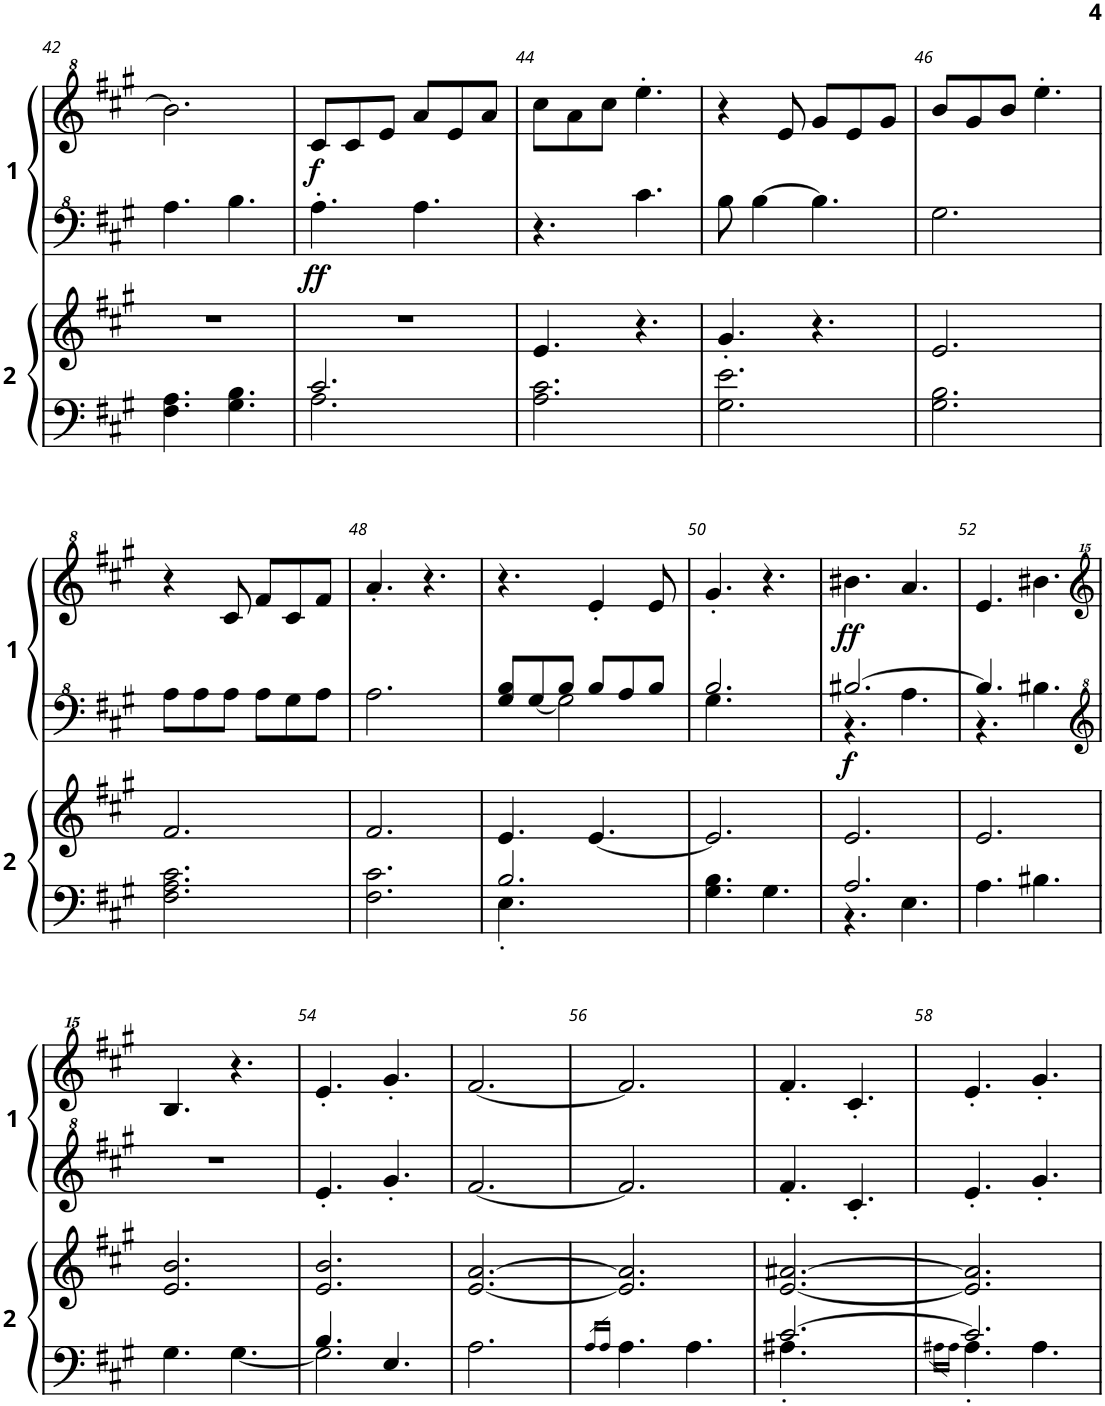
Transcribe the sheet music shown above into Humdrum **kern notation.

**kern	**kern	**kern	**kern	**dynam
*part2	*part2	*part1	*part1	*part1
*staff4	*staff3	*staff2	*staff1	*staff1/2
*I"Player 2	*	*I"Player 1	*	*
!!LO:PB:g=z
*clefF4	*clefG2	*clefF^4	*clefG^2	*
*k[f#c#g#]	*k[f#c#g#]	*k[f#c#g#]	*k[f#c#g#]	*
*M6/8	*M6/8	*M6/8	*M6/8	*
=42	=42	=42	=42	=42
4.F#\ 4.A\	2.r	4.a\	2.bb\]	.
4.G#\ 4.B\	.	4.b\	.	.
=43	=43	=43	=43	=43
*^	*	*	*	*
!	!	!	!	!	!LO:DY:b=2
!	!	!	!	!	!LO:DY:n=1:b
2.c#/	2.A\	2.r	4.a'\	8cc#/L	ff f
.	.	.	.	8cc#/	.
.	.	.	.	8ee/J	.
.	.	.	4.a\	8aa/L	.
.	.	.	.	8ee/	.
.	.	.	.	8aa/J	.
*v	*v	*	*	*	*
=44	=44	=44	=44	=44
2.A\ 2.c#\	4.e/	4.r	8ccc#\L	.
.	.	.	8aa\	.
.	.	.	8ccc#\J	.
.	4.r	4.cc#\	4.eee'\	.
=45	=45	=45	=45	=45
2.G#\ 2.e\	4.g#'/	8b\	4r	.
.	.	[4b\	.	.
.	.	.	8ee/	.
.	4.r	4.b\]	8gg#/L	.
.	.	.	8ee/	.
.	.	.	8gg#/J	.
=46	=46	=46	=46	=46
2.G#\ 2.B\	2.e/	2.g#\	8bb/L	.
.	.	.	8gg#/	.
.	.	.	8bb/J	.
.	.	.	4.eee'\	.
!!LO:LB:g=z
=47	=47	=47	=47	=47
2.F#\ 2.A\ 2.c#\	2.f#/	8a\L	4r	.
.	.	8a\	.	.
.	.	8a\J	8cc#/	.
.	.	8a\L	8ff#/L	.
.	.	8g#\	8cc#/	.
.	.	8a\J	8ff#/J	.
=48	=48	=48	=48	=48
2.F#\ 2.c#\	2.f#/	2.a\	4.aa'/	.
.	.	.	4.r	.
=49	=49	=49	=49	=49
*^	*	*^	*	*
2.B/	4.E'\	4.e/	8g#/ 8b/L	4ryy	4.r	.
.	.	.	[<8g#/	.	.	.
.	.	.	8b/J	2g#\]	.	.
.	4.ryy	[4.e/	8b/L	.	4ee'/	.
.	.	.	8a/	.	.	.
.	.	.	8b/J	.	8ee/	.
*v	*v	*	*	*	*	*
=50	=50	=50	=50	=50	=50
4.G#\ 4.B\	2.e/]	2.b/	4.g#\	4.gg#'/	.
4.G#\	.	.	4.ryy	4.r	.
=51	=51	=51	=51	=51	=51
*^	*	*	*	*	*
!	!	!	!	!	!	!LO:DY:b=2
!	!	!	!	!	!	!LO:DY:n=1:b
2.A/	4.r	2.e/	[2.b#X/	4.r	4.bb#X\	f ff
.	4.E\	.	.	4.a\	4.aa/	.
*v	*v	*	*	*	*	*
=52	=52	=52	=52	=52	=52
4.A\	2.e/	4.b#/]	4.r	4.ee/	.
4.B#X\	.	4.b#X\	4.ryy	4.bb#X\	.
*	*	*v	*v	*	*
!!LO:LB:g=z
=53	=53	=53	=53	=53
*	*	*clefG^2	*clefG^^2	*
4.G#\	2.e/ 2.b/	2.r	4.bb/	.
[4.G#\	.	.	4.r	.
=54	=54	=54	=54	=54
*^	*	*	*	*
4.B/	2.G#\]	2.e/ 2.b/	4.ee'/	4.eee'/	.
4.E/	.	.	4.gg#'/	4.ggg#'/	.
*v	*v	*	*	*	*
=55	=55	=55	=55	=55
2.A\	[2.e/ [2.a/	[2.ff#/	[2.fff#/	.
=56	=56	=56	=56	=56
16qA/LL	.	.	.	.
16qA/JJ	.	.	.	.
4.A\	2.e/] 2.a/]	2.ff#/]	2.fff#/]	.
4.A\	.	.	.	.
=57	=57	=57	=57	=57
*^	*	*	*	*
[2.c#/	4.A#X'\	[2.e/ [2.a#X/	4.ff#'/	4.fff#'/	.
.	4.ryy	.	4.cc#'/	4.ccc#'/	.
=58	=58	=58	=58	=58	=58
.	16qA#X\LL	.	.	.	.
.	16qA#\JJ	.	.	.	.
2.c#/]	4.A#'\	2.e/] 2.a#/]	4.ee'/	4.eee'/	.
.	4.A#\	.	4.gg#'/	4.ggg#'/	.
*v	*v	*	*	*	*
=	=	=	=	=
*-	*-	*-	*-	*-
